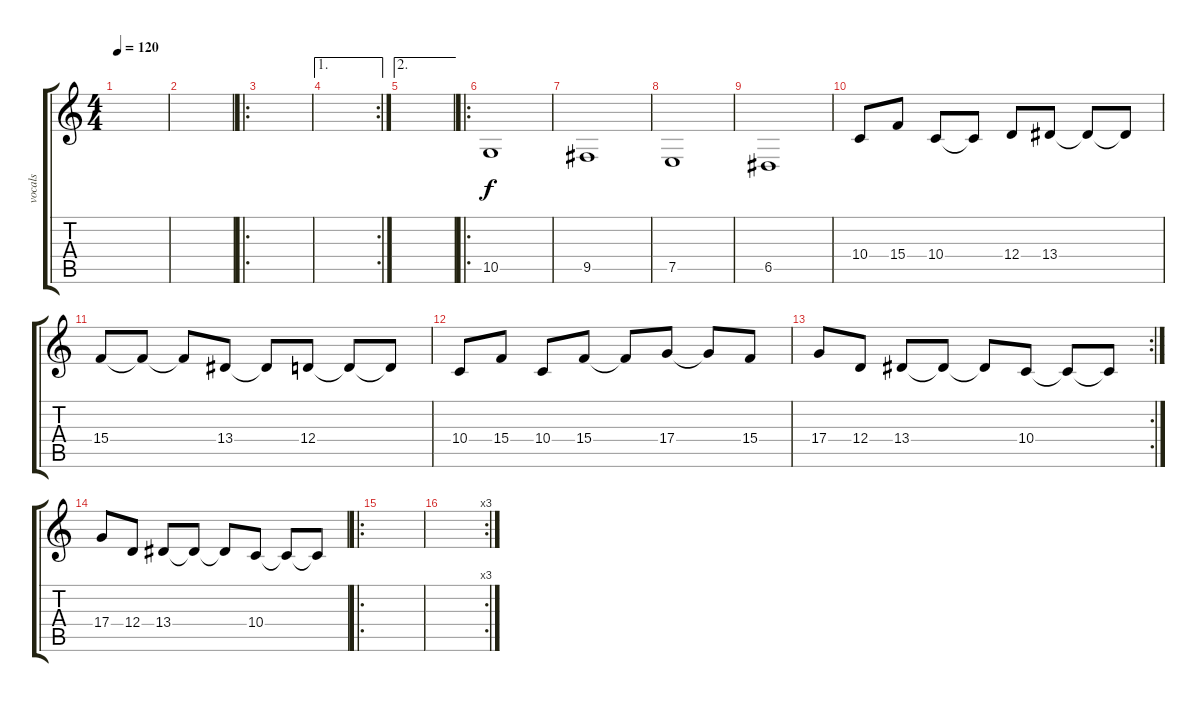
\track ("vocals" "vocals") {instrument lead6voice}
\staff {score tabs}
\tuning (E4 B3 G3 D3 A2 E2) {hide}
\ts (4 4)
\tempo 120
\clef g2
\ks c
|
|
\ro
|
\ae 1
\rc 2
|
\ae 2
|
\ro
10.5.1{volume 11 instrument lead6voice} |
9.5.1 |
7.5.1 |
6.5.1 |
10.4.8 15.4.8 10.4.8 10.4{t}.8 12.4.8 13.4.8 13.4{t}.8 13.4{t}.8 |
15.4.8 15.4{t}.8 15.4{t}.8 13.4.8 13.4{t}.8 12.4.8 12.4{t}.8 12.4{t}.8 |
10.4.8 15.4.8 10.4.8 15.4.8 15.4{t}.8 17.4.8 17.4{t}.8 15.4.8 |
\rc 2
17.4.8 12.4.8 13.4.8 13.4{t}.8 13.4{t}.8 10.4.8 10.4{t}.8 10.4{t}.8 |
17.4.8 12.4.8 13.4.8 13.4{t}.8 13.4{t}.8 10.4.8 10.4{t}.8 10.4{t}.8 |
\ro
|
\rc 3
